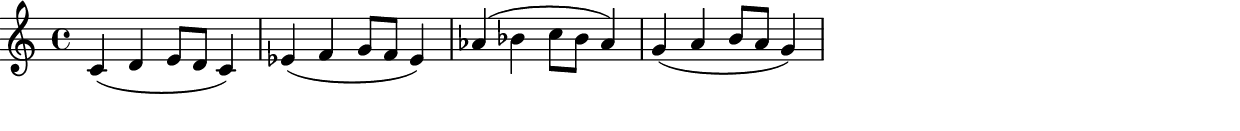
\include "lilypond-book-preamble.ly"
\paper {
  #(define dump-extents #t)

  indent = 0\mm
  line-width = 210\mm - 2.0 * 0.4\in
  ragged-right = ##t
  force-assignment = #""
  line-width = #(- line-width (* mm  3.000000))
}
\layout {
}
<<
    \new Staff {   \set Staff.instrumentName = "" <c'>4( <d'>4 <e'>8 <d'>8 <c'>4) <ees'>4( <f'>4 <g'>8 <f'>8 <ees'>4) <aes'>4( <bes'>4 <c''>8 <bes'>8 <aes'>4) <g'>4( <a'>4 <b'>8 <a'>8 <g'>4)
               }
>>